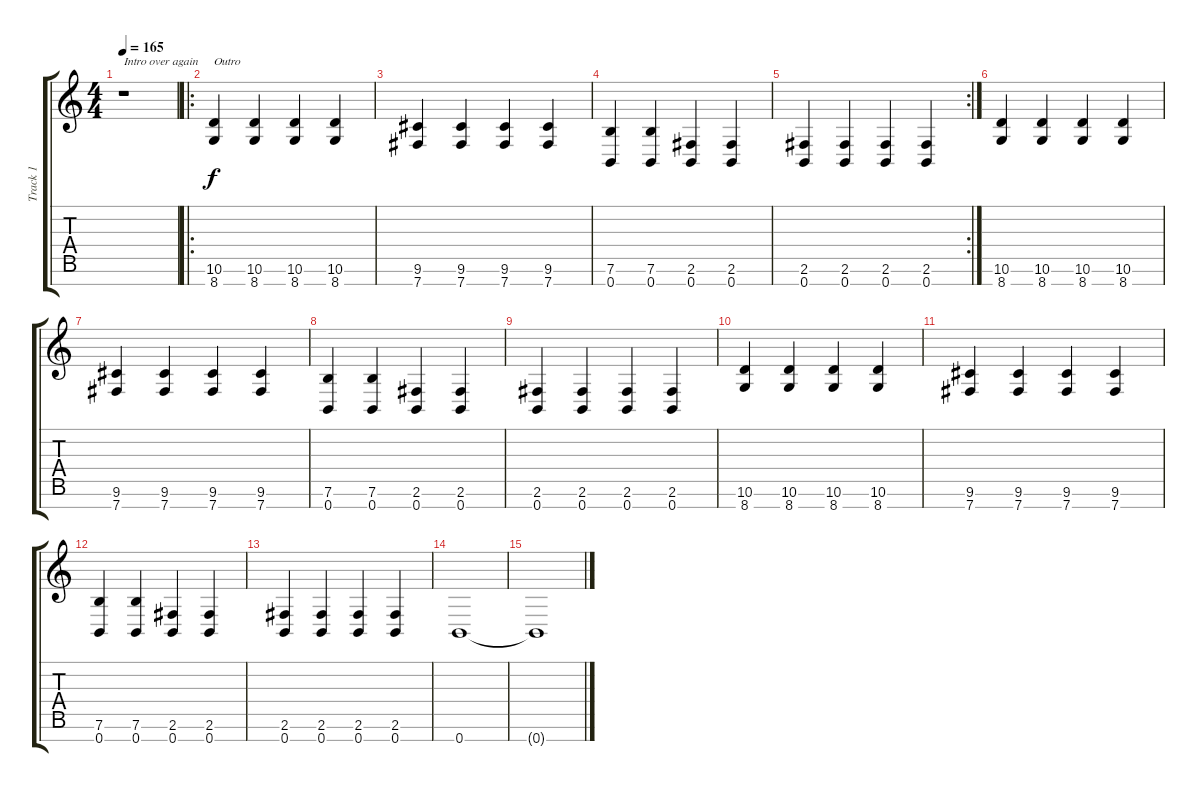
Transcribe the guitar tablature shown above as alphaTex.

\track ("Track 1" "Track 1") {instrument distortionguitar}
\staff {score tabs}
\tuning (E4 B3 G3 D3 A2 E2 B1) {hide}
\ts (4 4)
\tempo 165
\clef g2
\ks c
r.1{txt "Intro over again" dy f} |
\ro
(10.6 8.7).4{txt "Outro"} (10.6 8.7).4 (10.6 8.7).4 (10.6 8.7).4 |
(9.6 7.7).4 (9.6 7.7).4 (9.6 7.7).4 (9.6 7.7).4 |
(7.6 0.7).4 (7.6 0.7).4 (2.6 0.7).4 (2.6 0.7).4 |
\rc 2
(2.6 0.7).4 (2.6 0.7).4 (2.6 0.7).4 (2.6 0.7).4 |
(10.6 8.7).4 (10.6 8.7).4 (10.6 8.7).4 (10.6 8.7).4 |
(9.6 7.7).4 (9.6 7.7).4 (9.6 7.7).4 (9.6 7.7).4 |
(7.6 0.7).4 (7.6 0.7).4 (2.6 0.7).4 (2.6 0.7).4 |
(2.6 0.7).4 (2.6 0.7).4 (2.6 0.7).4 (2.6 0.7).4 |
(10.6 8.7).4 (10.6 8.7).4 (10.6 8.7).4 (10.6 8.7).4 |
(9.6 7.7).4 (9.6 7.7).4 (9.6 7.7).4 (9.6 7.7).4 |
(7.6 0.7).4 (7.6 0.7).4 (2.6 0.7).4 (2.6 0.7).4 |
(2.6 0.7).4 (2.6 0.7).4 (2.6 0.7).4 (2.6 0.7).4 |
0.7.1 |
0.7{t}.1
